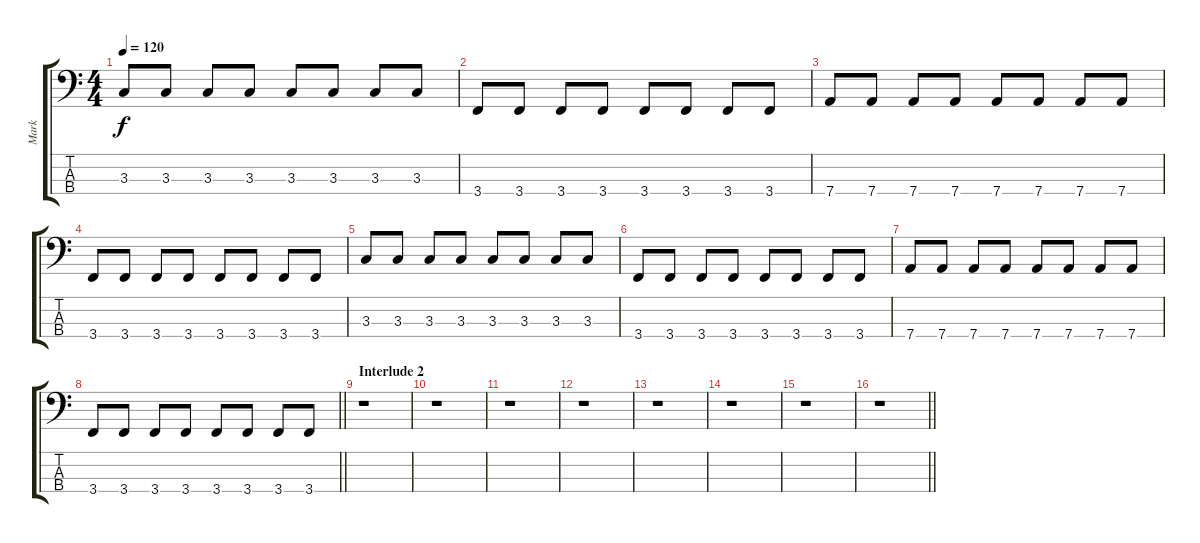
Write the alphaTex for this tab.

\track ("Mark" "Mark") {instrument electricbassfinger}
\staff {score tabs}
\tuning (G2 D2 A1 D1) {hide}
\ts (4 4)
\tempo 120
\clef f4
\ks c
3.3.8{dy f} 3.3.8 3.3.8 3.3.8 3.3.8 3.3.8 3.3.8 3.3.8 |
3.4.8 3.4.8 3.4.8 3.4.8 3.4.8 3.4.8 3.4.8 3.4.8 |
7.4.8 7.4.8 7.4.8 7.4.8 7.4.8 7.4.8 7.4.8 7.4.8 |
3.4.8 3.4.8 3.4.8 3.4.8 3.4.8 3.4.8 3.4.8 3.4.8 |
3.3.8 3.3.8 3.3.8 3.3.8 3.3.8 3.3.8 3.3.8 3.3.8 |
3.4.8 3.4.8 3.4.8 3.4.8 3.4.8 3.4.8 3.4.8 3.4.8 |
7.4.8 7.4.8 7.4.8 7.4.8 7.4.8 7.4.8 7.4.8 7.4.8 |
\barLineRight lightlight
3.4.8 3.4.8 3.4.8 3.4.8 3.4.8 3.4.8 3.4.8 3.4.8 |
\section ("" "Interlude 2")
r.1 |
r.1 |
r.1 |
r.1 |
r.1 |
r.1 |
r.1 |
\barLineRight lightlight
r.1
